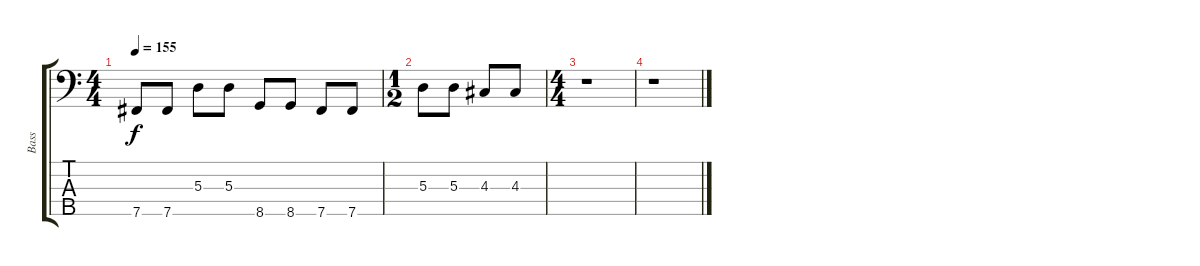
\track ("Bass" "Bass") {instrument electricbasspick}
\staff {score tabs}
\tuning (G2 D2 A1 E1 B0) {hide}
\ts (4 4)
\tempo 155
\clef f4
\ks c
7.5.8{dy f} 7.5.8 5.3.8 5.3.8 8.5.8 8.5.8 7.5.8 7.5.8 |
\ts (1 2)
5.3.8 5.3.8 4.3.8 4.3.8 |
\ts (4 4)
r.1 |
r.1
